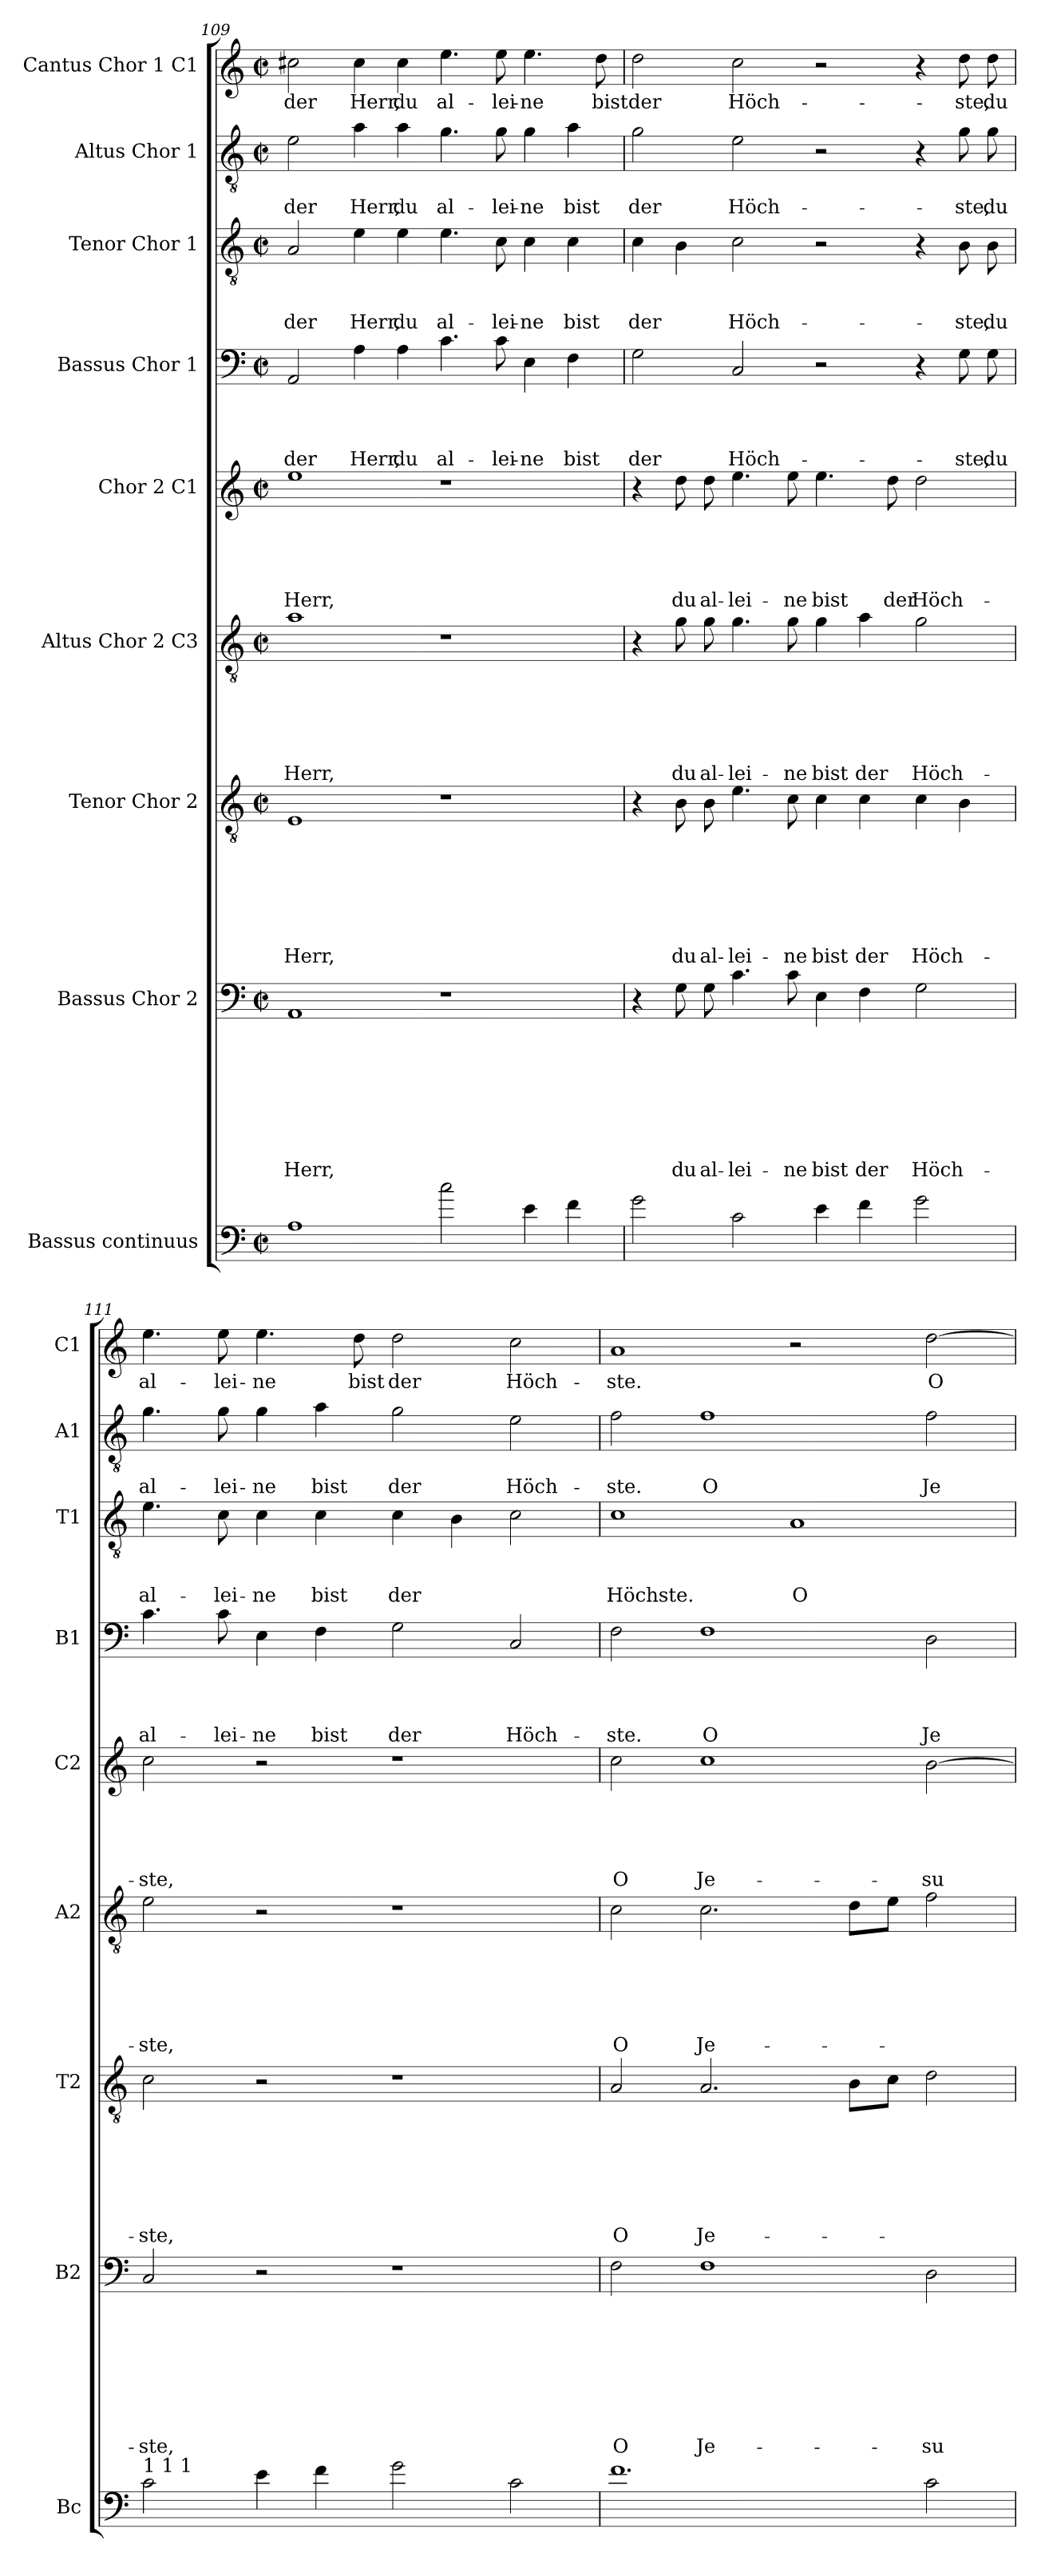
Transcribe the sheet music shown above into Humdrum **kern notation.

**kern	**kern	**text	**text	**text	**text	**text	**text	**text	**text	**kern	**text	**text	**text	**text	**text	**text	**text	**kern	**text	**text	**text	**text	**text	**text	**kern	**text	**text	**text	**text	**text	**kern	**text	**text	**text	**text	**kern	**text	**text	**text	**kern	**text	**text	**kern	**text
*part9	*part8	*part8	*part8	*part8	*part8	*part8	*part8	*part8	*part8	*part7	*part7	*part7	*part7	*part7	*part7	*part7	*part7	*part6	*part6	*part6	*part6	*part6	*part6	*part6	*part5	*part5	*part5	*part5	*part5	*part5	*part4	*part4	*part4	*part4	*part4	*part3	*part3	*part3	*part3	*part2	*part2	*part2	*part1	*part1
*staff9	*staff8	*staff8	*staff8	*staff8	*staff8	*staff8	*staff8	*staff8	*staff8	*staff7	*staff7	*staff7	*staff7	*staff7	*staff7	*staff7	*staff7	*staff6	*staff6	*staff6	*staff6	*staff6	*staff6	*staff6	*staff5	*staff5	*staff5	*staff5	*staff5	*staff5	*staff4	*staff4	*staff4	*staff4	*staff4	*staff3	*staff3	*staff3	*staff3	*staff2	*staff2	*staff2	*staff1	*staff1
*I"Bassus continuus	*I"Bassus Chor 2	*	*	*	*	*	*	*	*	*I"Tenor Chor 2	*	*	*	*	*	*	*	*I"Altus Chor 2 C3	*	*	*	*	*	*	*I"Chor 2 C1	*	*	*	*	*	*I"Bassus Chor 1	*	*	*	*	*I"Tenor Chor 1	*	*	*	*I"Altus Chor 1	*	*	*I"Cantus Chor 1 C1	*
*I'Bc	*I'B2	*	*	*	*	*	*	*	*	*I'T2	*	*	*	*	*	*	*	*I'A2	*	*	*	*	*	*	*I'C2	*	*	*	*	*	*I'B1	*	*	*	*	*I'T1	*	*	*	*I'A1	*	*	*I'C1	*
*clefF4	*clefF4	*	*	*	*	*	*	*	*	*clefGv2	*	*	*	*	*	*	*	*clefGv2	*	*	*	*	*	*	*clefG2	*	*	*	*	*	*clefF4	*	*	*	*	*clefGv2	*	*	*	*clefGv2	*	*	*clefG2	*
*ITrd7c12	*	*	*	*	*	*	*	*	*	*	*	*	*	*	*	*	*	*	*	*	*	*	*	*	*	*	*	*	*	*	*	*	*	*	*	*	*	*	*	*	*	*	*	*
*k[]	*k[]	*	*	*	*	*	*	*	*	*k[]	*	*	*	*	*	*	*	*k[]	*	*	*	*	*	*	*k[]	*	*	*	*	*	*k[]	*	*	*	*	*k[]	*	*	*	*k[]	*	*	*k[]	*
*C:	*C:	*	*	*	*	*	*	*	*	*C:	*	*	*	*	*	*	*	*C:	*	*	*	*	*	*	*C:	*	*	*	*	*	*C:	*	*	*	*	*C:	*	*	*	*C:	*	*	*C:	*
*M2/2	*M2/2	*	*	*	*	*	*	*	*	*M2/2	*	*	*	*	*	*	*	*M2/2	*	*	*	*	*	*	*M2/2	*	*	*	*	*	*M2/2	*	*	*	*	*M2/2	*	*	*	*M2/2	*	*	*M2/2	*
*met(c|)	*met(c|)	*	*	*	*	*	*	*	*	*met(c|)	*	*	*	*	*	*	*	*met(c|)	*	*	*	*	*	*	*met(c|)	*	*	*	*	*	*met(c|)	*	*	*	*	*met(c|)	*	*	*	*met(c|)	*	*	*met(c|)	*
=109	=109	=109	=109	=109	=109	=109	=109	=109	=109	=109	=109	=109	=109	=109	=109	=109	=109	=109	=109	=109	=109	=109	=109	=109	=109	=109	=109	=109	=109	=109	=109	=109	=109	=109	=109	=109	=109	=109	=109	=109	=109	=109	=109	=109
!	!	!	!	!	!	!	!	!	!LO:LY:b	!	!	!	!	!	!	!	!LO:LY:b	!	!	!	!	!	!	!LO:LY:b	!	!	!	!	!	!LO:LY:b	!	!	!	!	!LO:LY:b	!	!	!	!LO:LY:b	!	!	!LO:LY:b	!	!LO:LY:b
1AA	1AA	.	.	.	.	.	.	.	Herr,	1E	.	.	.	.	.	.	Herr,	1a	.	.	.	.	.	Herr,	1ee	.	.	.	.	Herr,	2AA/	.	.	.	der	2A/	.	.	der	2e\	.	der	2cc#X\	der
!	!	!	!	!	!	!	!	!	!	!	!	!	!	!	!	!	!	!	!	!	!	!	!	!	!	!	!	!	!	!	!	!	!	!	!LO:LY:b	!	!	!	!LO:LY:b	!	!	!LO:LY:b	!	!LO:LY:b
.	.	.	.	.	.	.	.	.	.	.	.	.	.	.	.	.	.	.	.	.	.	.	.	.	.	.	.	.	.	.	4A\	.	.	.	Herr,	4e\	.	.	Herr,	4a\	.	Herr,	4cc#\	Herr,
!	!	!	!	!	!	!	!	!	!	!	!	!	!	!	!	!	!	!	!	!	!	!	!	!	!	!	!	!	!	!	!	!	!	!	!LO:LY:b	!	!	!	!LO:LY:b	!	!	!LO:LY:b	!	!LO:LY:b
.	.	.	.	.	.	.	.	.	.	.	.	.	.	.	.	.	.	.	.	.	.	.	.	.	.	.	.	.	.	.	4A\	.	.	.	du	4e\	.	.	du	4a\	.	du	4cc#\	du
!	!	!	!	!	!	!	!	!	!	!	!	!	!	!	!	!	!	!	!	!	!	!	!	!	!	!	!	!	!	!	!	!	!	!	!LO:LY:b:rj	!	!	!	!LO:LY:b:rj	!	!	!LO:LY:b:rj	!	!LO:LY:b:rj
2c\	1r	.	.	.	.	.	.	.	.	1r	.	.	.	.	.	.	.	1r	.	.	.	.	.	.	1r	.	.	.	.	.	4.c\	.	.	.	al-	4.e\	.	.	al-	4.g\	.	al-	4.ee\	al-
!	!	!	!	!	!	!	!	!	!	!	!	!	!	!	!	!	!	!	!	!	!	!	!	!	!	!	!	!	!	!	!	!	!	!	!LO:LY:b	!	!	!	!LO:LY:b	!	!	!LO:LY:b	!	!LO:LY:b
.	.	.	.	.	.	.	.	.	.	.	.	.	.	.	.	.	.	.	.	.	.	.	.	.	.	.	.	.	.	.	8c\	.	.	.	-lei-	8c\	.	.	-lei-	8g\	.	-lei-	8ee\	-lei-
!	!	!	!	!	!	!	!	!	!	!	!	!	!	!	!	!	!	!	!	!	!	!	!	!	!	!	!	!	!	!	!	!	!	!	!LO:LY:b	!	!	!	!LO:LY:b	!	!	!LO:LY:b	!	!LO:LY:b
4E\	.	.	.	.	.	.	.	.	.	.	.	.	.	.	.	.	.	.	.	.	.	.	.	.	.	.	.	.	.	.	4E\	.	.	.	-ne	4c\	.	.	-ne	4g\	.	-ne	4.ee\	-ne
!	!	!	!	!	!	!	!	!	!	!	!	!	!	!	!	!	!	!	!	!	!	!	!	!	!	!	!	!	!	!	!	!	!	!	!LO:LY:b	!	!	!	!LO:LY:b	!	!	!LO:LY:b	!	!
4F\	.	.	.	.	.	.	.	.	.	.	.	.	.	.	.	.	.	.	.	.	.	.	.	.	.	.	.	.	.	.	4F\	.	.	.	bist	4c\	.	.	bist	4a\	.	bist	.	.
!	!	!	!	!	!	!	!	!	!	!	!	!	!	!	!	!	!	!	!	!	!	!	!	!	!	!	!	!	!	!	!	!	!	!	!	!	!	!	!	!	!	!	!	!LO:LY:b
.	.	.	.	.	.	.	.	.	.	.	.	.	.	.	.	.	.	.	.	.	.	.	.	.	.	.	.	.	.	.	.	.	.	.	.	.	.	.	.	.	.	.	8dd\	bist
=110	=110	=110	=110	=110	=110	=110	=110	=110	=110	=110	=110	=110	=110	=110	=110	=110	=110	=110	=110	=110	=110	=110	=110	=110	=110	=110	=110	=110	=110	=110	=110	=110	=110	=110	=110	=110	=110	=110	=110	=110	=110	=110	=110	=110
!	!	!	!	!	!	!	!	!	!	!	!	!	!	!	!	!	!	!	!	!	!	!	!	!	!	!	!	!	!	!	!	!	!	!	!LO:LY:b	!	!	!	!LO:LY:b	!	!	!LO:LY:b	!	!LO:LY:b
2G\	4r	.	.	.	.	.	.	.	.	4r	.	.	.	.	.	.	.	4r	.	.	.	.	.	.	4r	.	.	.	.	.	2G\	.	.	.	der	4c\	.	.	der	2g\	.	der	2dd\	der
!	!	!	!	!	!	!	!	!	!LO:LY:b	!	!	!	!	!	!	!	!LO:LY:b	!	!	!	!	!	!	!LO:LY:b	!	!	!	!	!	!LO:LY:b	!	!	!	!	!	!	!	!	!	!	!	!	!	!
.	8G\	.	.	.	.	.	.	.	du	8B\	.	.	.	.	.	.	du	8g\	.	.	.	.	.	du	8dd\	.	.	.	.	du	.	.	.	.	.	4B\	.	.	.	.	.	.	.	.
!	!	!	!	!	!	!	!	!	!LO:LY:b	!	!	!	!	!	!	!	!LO:LY:b	!	!	!	!	!	!	!LO:LY:b	!	!	!	!	!	!LO:LY:b	!	!	!	!	!	!	!	!	!	!	!	!	!	!
.	8G\	.	.	.	.	.	.	.	al-	8B\	.	.	.	.	.	.	al-	8g\	.	.	.	.	.	al-	8dd\	.	.	.	.	al-	.	.	.	.	.	.	.	.	.	.	.	.	.	.
!	!	!	!	!	!	!	!	!	!LO:LY:b:rj	!	!	!	!	!	!	!	!LO:LY:b:rj	!	!	!	!	!	!	!LO:LY:b:rj	!	!	!	!	!	!LO:LY:b:rj	!	!	!	!	!LO:LY:b	!	!	!	!LO:LY:b	!	!	!LO:LY:b	!	!LO:LY:b
2C\	4.c\	.	.	.	.	.	.	.	-lei-	4.e\	.	.	.	.	.	.	-lei-	4.g\	.	.	.	.	.	-lei-	4.ee\	.	.	.	.	-lei-	2C/	.	.	.	Höch-	2c\	.	.	Höch-	2e\	.	Höch-	2cc\	Höch-
!	!	!	!	!	!	!	!	!	!LO:LY:b	!	!	!	!	!	!	!	!LO:LY:b	!	!	!	!	!	!	!LO:LY:b	!	!	!	!	!	!LO:LY:b	!	!	!	!	!	!	!	!	!	!	!	!	!	!
.	8c\	.	.	.	.	.	.	.	-ne	8c\	.	.	.	.	.	.	-ne	8g\	.	.	.	.	.	-ne	8ee\	.	.	.	.	-ne	.	.	.	.	.	.	.	.	.	.	.	.	.	.
!	!	!	!	!	!	!	!	!	!LO:LY:b	!	!	!	!	!	!	!	!LO:LY:b	!	!	!	!	!	!	!LO:LY:b	!	!	!	!	!	!LO:LY:b	!	!	!	!	!	!	!	!	!	!	!	!	!	!
4E\	4E\	.	.	.	.	.	.	.	bist	4c\	.	.	.	.	.	.	bist	4g\	.	.	.	.	.	bist	4.ee\	.	.	.	.	bist	2r	.	.	.	.	2r	.	.	.	2r	.	.	2r	.
!	!	!	!	!	!	!	!	!	!LO:LY:b	!	!	!	!	!	!	!	!LO:LY:b	!	!	!	!	!	!	!LO:LY:b	!	!	!	!	!	!	!	!	!	!	!	!	!	!	!	!	!	!	!	!
4F\	4F\	.	.	.	.	.	.	.	der	4c\	.	.	.	.	.	.	der	4a\	.	.	.	.	.	der	.	.	.	.	.	.	.	.	.	.	.	.	.	.	.	.	.	.	.	.
!	!	!	!	!	!	!	!	!	!	!	!	!	!	!	!	!	!	!	!	!	!	!	!	!	!	!	!	!	!	!LO:LY:b	!	!	!	!	!	!	!	!	!	!	!	!	!	!
.	.	.	.	.	.	.	.	.	.	.	.	.	.	.	.	.	.	.	.	.	.	.	.	.	8dd\	.	.	.	.	der	.	.	.	.	.	.	.	.	.	.	.	.	.	.
!	!	!	!	!	!	!	!	!	!LO:LY:b	!	!	!	!	!	!	!	!LO:LY:b	!	!	!	!	!	!	!LO:LY:b	!	!	!	!	!	!LO:LY:b	!	!	!	!	!	!	!	!	!	!	!	!	!	!
2G\	2G\	.	.	.	.	.	.	.	Höch-	4c\	.	.	.	.	.	.	Höch-	2g\	.	.	.	.	.	Höch-	2dd\	.	.	.	.	Höch-	4r	.	.	.	.	4r	.	.	.	4r	.	.	4r	.
!	!	!	!	!	!	!	!	!	!	!	!	!	!	!	!	!	!	!	!	!	!	!	!	!	!	!	!	!	!	!	!	!	!	!	!LO:LY:b	!	!	!	!LO:LY:b	!	!	!LO:LY:b	!	!LO:LY:b
.	.	.	.	.	.	.	.	.	.	4B\	.	.	.	.	.	.	.	.	.	.	.	.	.	.	.	.	.	.	.	.	8G\	.	.	.	-ste,	8B\	.	.	-ste,	8g\	.	-ste,	8dd\	-ste,
!	!	!	!	!	!	!	!	!	!	!	!	!	!	!	!	!	!	!	!	!	!	!	!	!	!	!	!	!	!	!	!	!	!	!	!LO:LY:b	!	!	!	!LO:LY:b	!	!	!LO:LY:b	!	!LO:LY:b
.	.	.	.	.	.	.	.	.	.	.	.	.	.	.	.	.	.	.	.	.	.	.	.	.	.	.	.	.	.	.	8G\	.	.	.	du	8B\	.	.	du	8g\	.	du	8dd\	du
!!LO:PB:g=z
=111	=111	=111	=111	=111	=111	=111	=111	=111	=111	=111	=111	=111	=111	=111	=111	=111	=111	=111	=111	=111	=111	=111	=111	=111	=111	=111	=111	=111	=111	=111	=111	=111	=111	=111	=111	=111	=111	=111	=111	=111	=111	=111	=111	=111
!LO:TX:a:t=1 1 1	!	!	!	!	!	!	!	!	!	!	!	!	!	!	!	!	!	!	!	!	!	!	!	!	!	!	!	!	!	!	!	!	!	!	!	!	!	!	!	!	!	!	!	!
!	!	!	!	!	!	!	!	!	!LO:LY:b	!	!	!	!	!	!	!	!LO:LY:b	!	!	!	!	!	!	!LO:LY:b	!	!	!	!	!	!LO:LY:b	!	!	!	!	!LO:LY:b	!	!	!	!LO:LY:b	!	!	!LO:LY:b	!	!LO:LY:b
2C\	2C/	.	.	.	.	.	.	.	-ste,	2c\	.	.	.	.	.	.	-ste,	2e\	.	.	.	.	.	-ste,	2cc\	.	.	.	.	-ste,	4.c\	.	.	.	al-	4.e\	.	.	al-	4.g\	.	al-	4.ee\	al-
!	!	!	!	!	!	!	!	!	!	!	!	!	!	!	!	!	!	!	!	!	!	!	!	!	!	!	!	!	!	!	!	!	!	!	!LO:LY:b:rj	!	!	!	!LO:LY:b:rj	!	!	!LO:LY:b:rj	!	!LO:LY:b:rj
.	.	.	.	.	.	.	.	.	.	.	.	.	.	.	.	.	.	.	.	.	.	.	.	.	.	.	.	.	.	.	8c\	.	.	.	-lei-	8c\	.	.	-lei-	8g\	.	-lei-	8ee\	-lei-
!	!	!	!	!	!	!	!	!	!	!	!	!	!	!	!	!	!	!	!	!	!	!	!	!	!	!	!	!	!	!	!	!	!	!	!LO:LY:b	!	!	!	!LO:LY:b	!	!	!LO:LY:b	!	!LO:LY:b
4E\	2r	.	.	.	.	.	.	.	.	2r	.	.	.	.	.	.	.	2r	.	.	.	.	.	.	2r	.	.	.	.	.	4E\	.	.	.	-ne	4c\	.	.	-ne	4g\	.	-ne	4.ee\	-ne
!	!	!	!	!	!	!	!	!	!	!	!	!	!	!	!	!	!	!	!	!	!	!	!	!	!	!	!	!	!	!	!	!	!	!	!LO:LY:b	!	!	!	!LO:LY:b	!	!	!LO:LY:b	!	!
4F\	.	.	.	.	.	.	.	.	.	.	.	.	.	.	.	.	.	.	.	.	.	.	.	.	.	.	.	.	.	.	4F\	.	.	.	bist	4c\	.	.	bist	4a\	.	bist	.	.
!	!	!	!	!	!	!	!	!	!	!	!	!	!	!	!	!	!	!	!	!	!	!	!	!	!	!	!	!	!	!	!	!	!	!	!	!	!	!	!	!	!	!	!	!LO:LY:b
.	.	.	.	.	.	.	.	.	.	.	.	.	.	.	.	.	.	.	.	.	.	.	.	.	.	.	.	.	.	.	.	.	.	.	.	.	.	.	.	.	.	.	8dd\	bist
!	!	!	!	!	!	!	!	!	!	!	!	!	!	!	!	!	!	!	!	!	!	!	!	!	!	!	!	!	!	!	!	!	!	!	!LO:LY:b	!	!	!	!LO:LY:b	!	!	!LO:LY:b	!	!LO:LY:b
2G\	1r	.	.	.	.	.	.	.	.	1r	.	.	.	.	.	.	.	1r	.	.	.	.	.	.	1r	.	.	.	.	.	2G\	.	.	.	der	4c\	.	.	der	2g\	.	der	2dd\	der
.	.	.	.	.	.	.	.	.	.	.	.	.	.	.	.	.	.	.	.	.	.	.	.	.	.	.	.	.	.	.	.	.	.	.	.	4B\	.	.	.	.	.	.	.	.
!	!	!	!	!	!	!	!	!	!	!	!	!	!	!	!	!	!	!	!	!	!	!	!	!	!	!	!	!	!	!	!	!	!	!	!LO:LY:b	!	!	!	!	!	!	!LO:LY:b	!	!LO:LY:b
2C\	.	.	.	.	.	.	.	.	.	.	.	.	.	.	.	.	.	.	.	.	.	.	.	.	.	.	.	.	.	.	2C/	.	.	.	Höch-	2c\	.	.	.	2e\	.	Höch-	2cc\	Höch-
=112	=112	=112	=112	=112	=112	=112	=112	=112	=112	=112	=112	=112	=112	=112	=112	=112	=112	=112	=112	=112	=112	=112	=112	=112	=112	=112	=112	=112	=112	=112	=112	=112	=112	=112	=112	=112	=112	=112	=112	=112	=112	=112	=112	=112
!	!	!	!	!	!	!	!	!	!LO:LY:b	!	!	!	!	!	!	!	!LO:LY:b	!	!	!	!	!	!	!LO:LY:b	!	!	!	!	!	!LO:LY:b	!	!	!	!	!LO:LY:b	!	!	!	!LO:LY:b	!	!	!LO:LY:b	!	!LO:LY:b
1.F	2F\	.	.	.	.	.	.	.	O	2A/	.	.	.	.	.	.	O	2c\	.	.	.	.	.	O	2cc\	.	.	.	.	O	2F\	.	.	.	-ste.	1c	.	.	Höchste.	2f\	.	-ste.	1a	-ste.
!	!	!	!	!	!	!	!	!	!LO:LY:b	!	!	!	!	!	!	!	!LO:LY:b	!	!	!	!	!	!	!LO:LY:b	!	!	!	!	!	!LO:LY:b	!	!	!	!	!LO:LY:b	!	!	!	!	!	!	!LO:LY:b	!	!
.	1F	.	.	.	.	.	.	.	Je-	2.A/	.	.	.	.	.	.	Je-	2.c\	.	.	.	.	.	Je-	1cc	.	.	.	.	Je-	1F	.	.	.	O	.	.	.	.	1f	.	O	.	.
!	!	!	!	!	!	!	!	!	!	!	!	!	!	!	!	!	!	!	!	!	!	!	!	!	!	!	!	!	!	!	!	!	!	!	!	!	!	!	!LO:LY:b	!	!	!	!	!
.	.	.	.	.	.	.	.	.	.	.	.	.	.	.	.	.	.	.	.	.	.	.	.	.	.	.	.	.	.	.	.	.	.	.	.	1A	.	.	O	.	.	.	2r	.
.	.	.	.	.	.	.	.	.	.	8B\L	.	.	.	.	.	.	.	8d\L	.	.	.	.	.	.	.	.	.	.	.	.	.	.	.	.	.	.	.	.	.	.	.	.	.	.
.	.	.	.	.	.	.	.	.	.	8c\J	.	.	.	.	.	.	.	8e\J	.	.	.	.	.	.	.	.	.	.	.	.	.	.	.	.	.	.	.	.	.	.	.	.	.	.
!	!	!	!	!	!	!	!	!	!LO:LY:b	!	!	!	!	!	!	!	!	!	!	!	!	!	!	!	!	!	!	!	!	!LO:LY:b	!	!	!	!	!LO:LY:b	!	!	!	!	!	!	!LO:LY:b	!	!LO:LY:b
2C\	2D\	.	.	.	.	.	.	.	-su	2d\	.	.	.	.	.	.	.	2f\	.	.	.	.	.	.	[>2b\	.	.	.	.	-su	2D\	.	.	.	Je-	.	.	.	.	2f\	.	Je-	[>2dd\	O
=	=	=	=	=	=	=	=	=	=	=	=	=	=	=	=	=	=	=	=	=	=	=	=	=	=	=	=	=	=	=	=	=	=	=	=	=	=	=	=	=	=	=	=	=
*-	*-	*-	*-	*-	*-	*-	*-	*-	*-	*-	*-	*-	*-	*-	*-	*-	*-	*-	*-	*-	*-	*-	*-	*-	*-	*-	*-	*-	*-	*-	*-	*-	*-	*-	*-	*-	*-	*-	*-	*-	*-	*-	*-	*-
